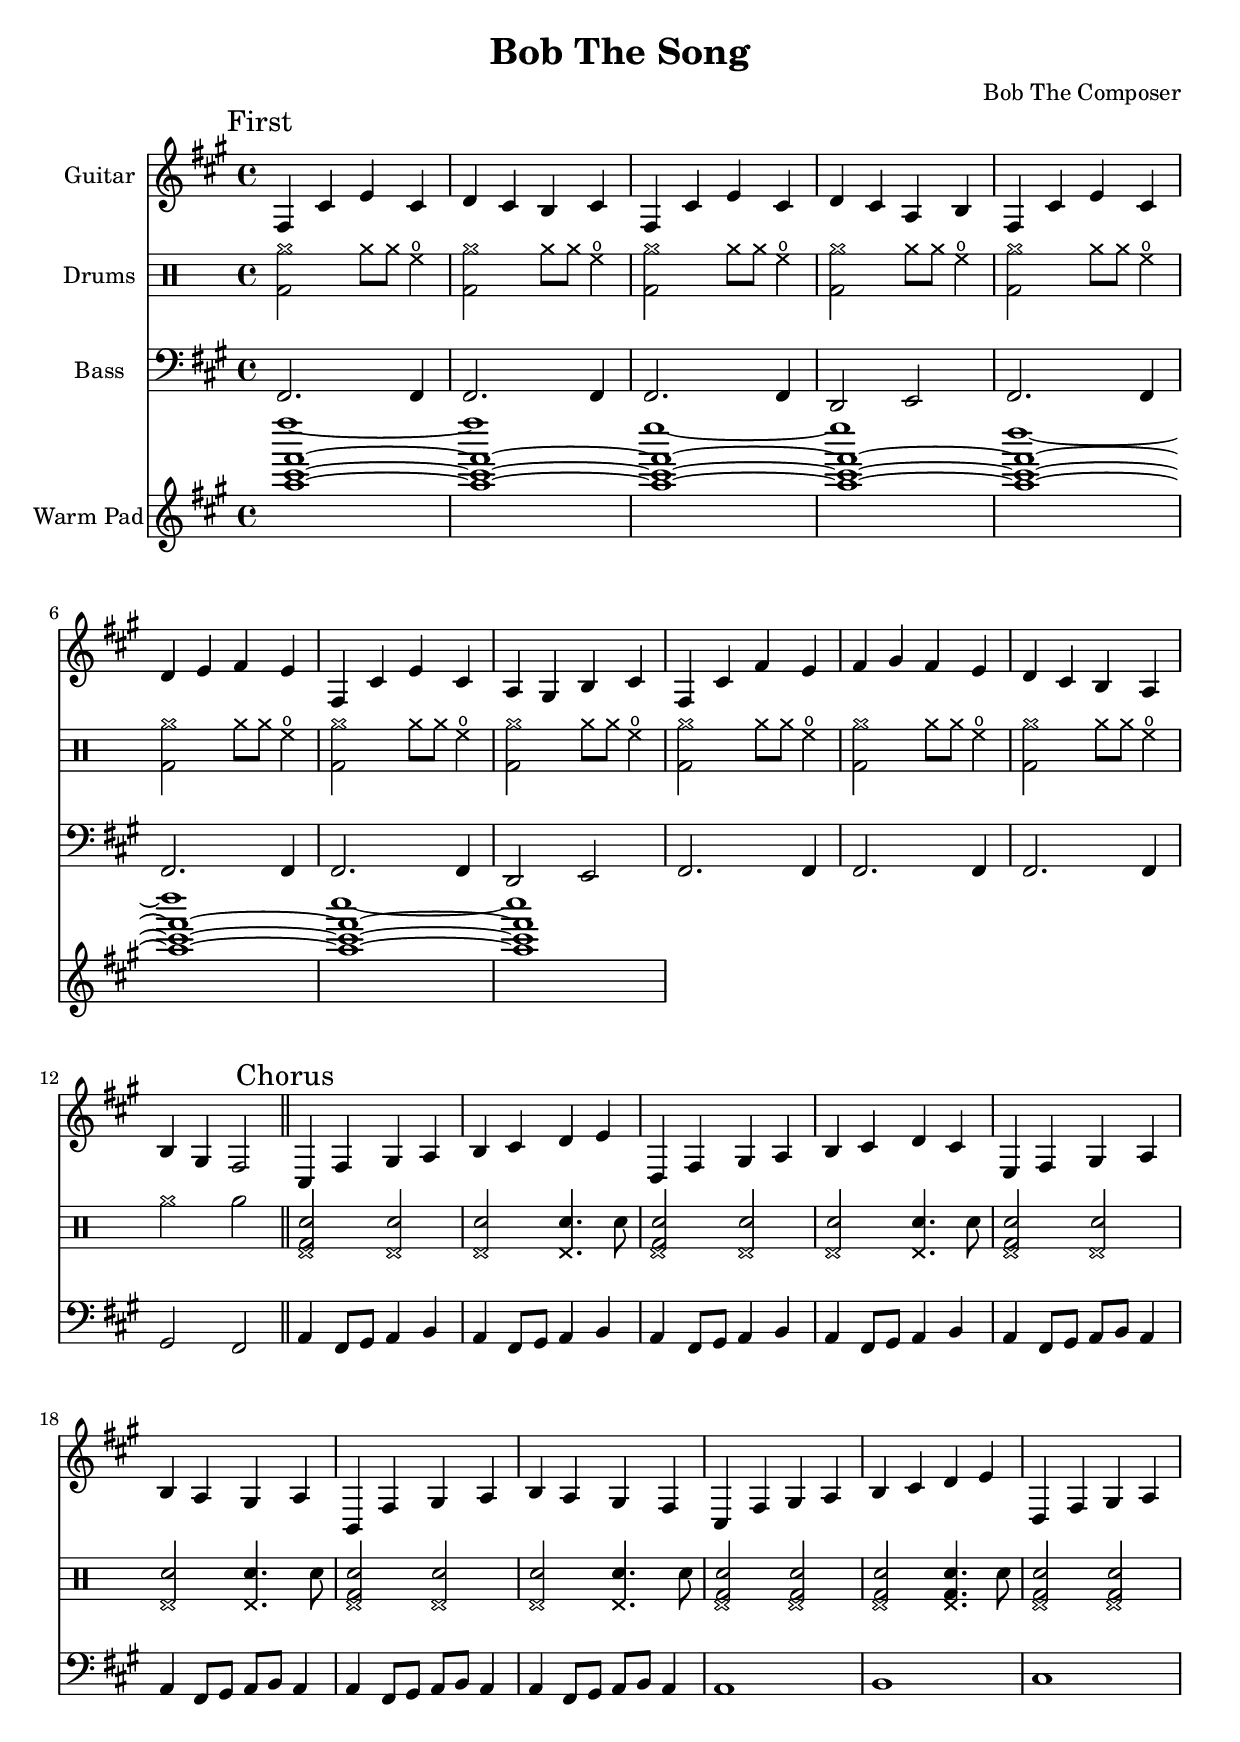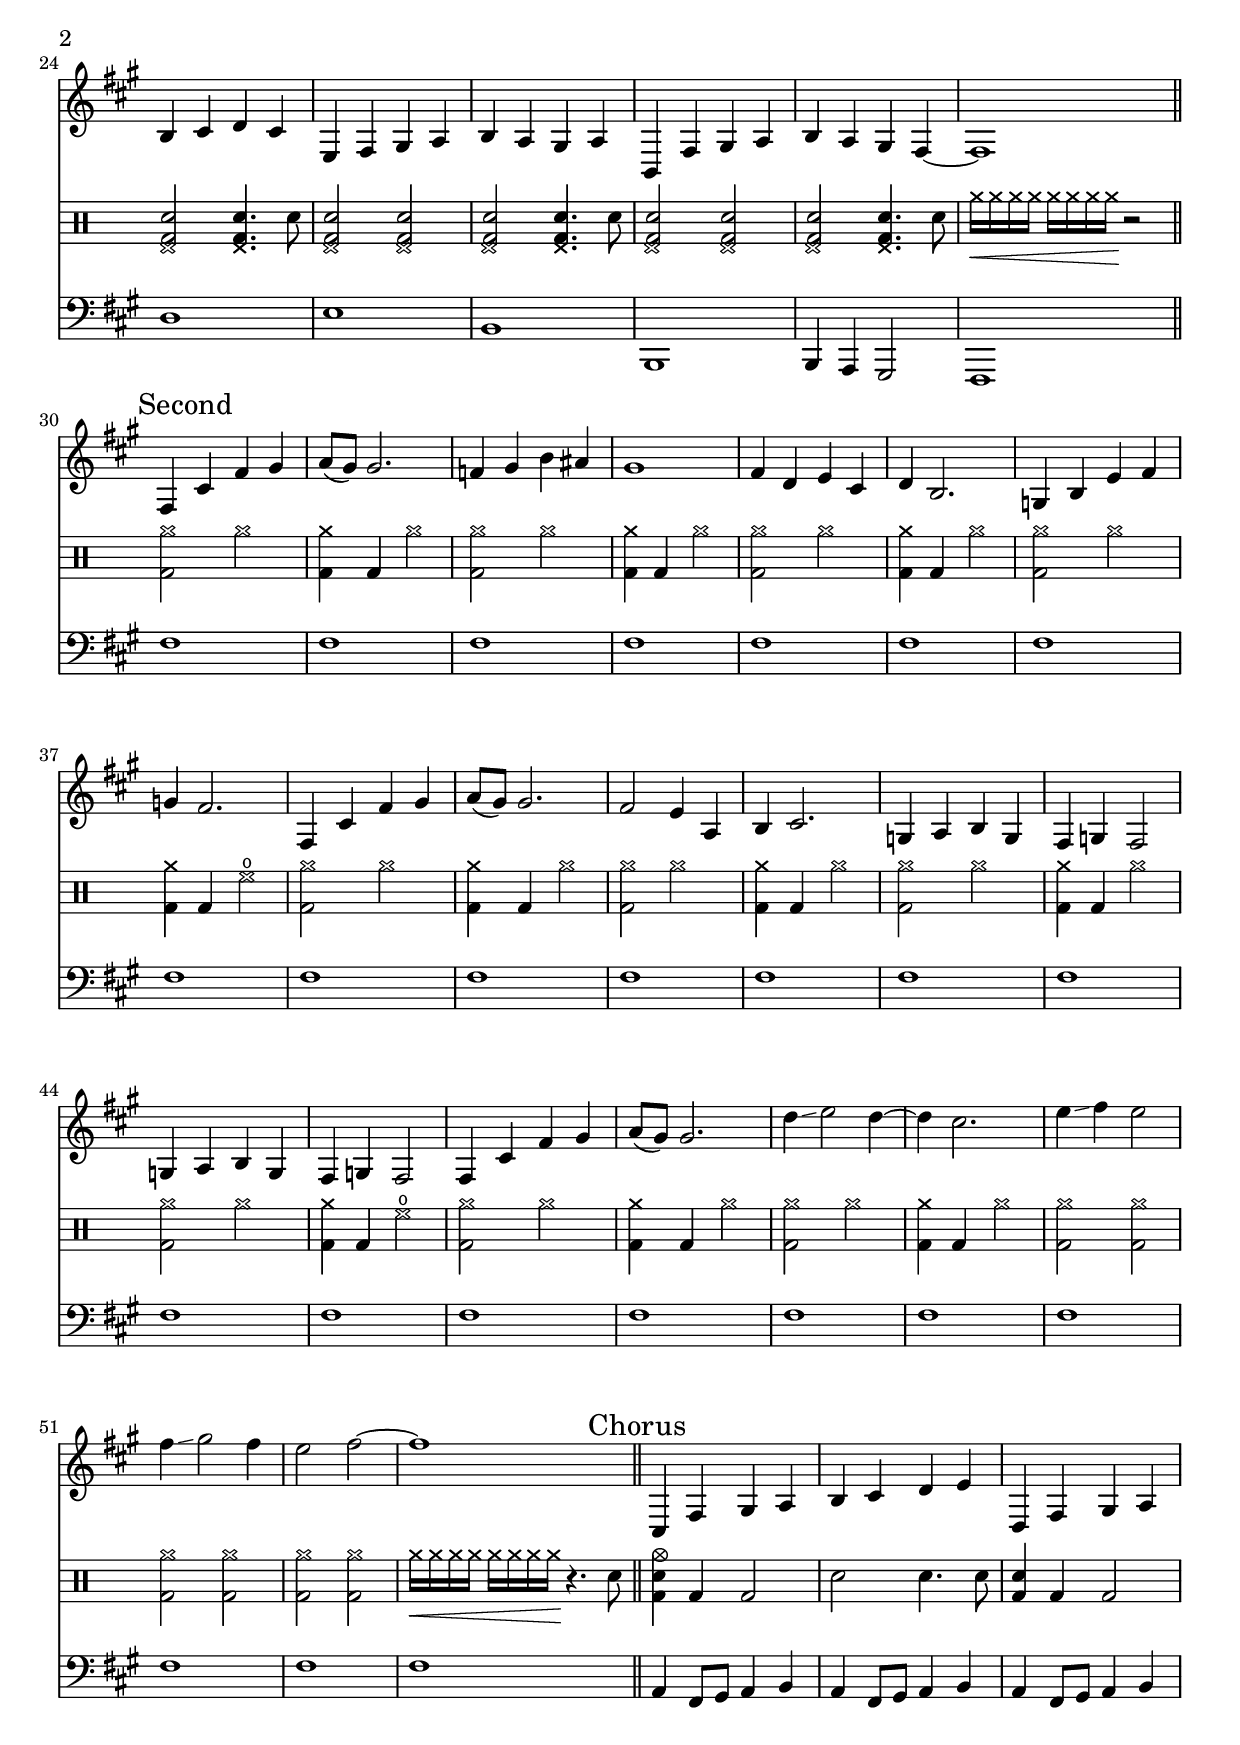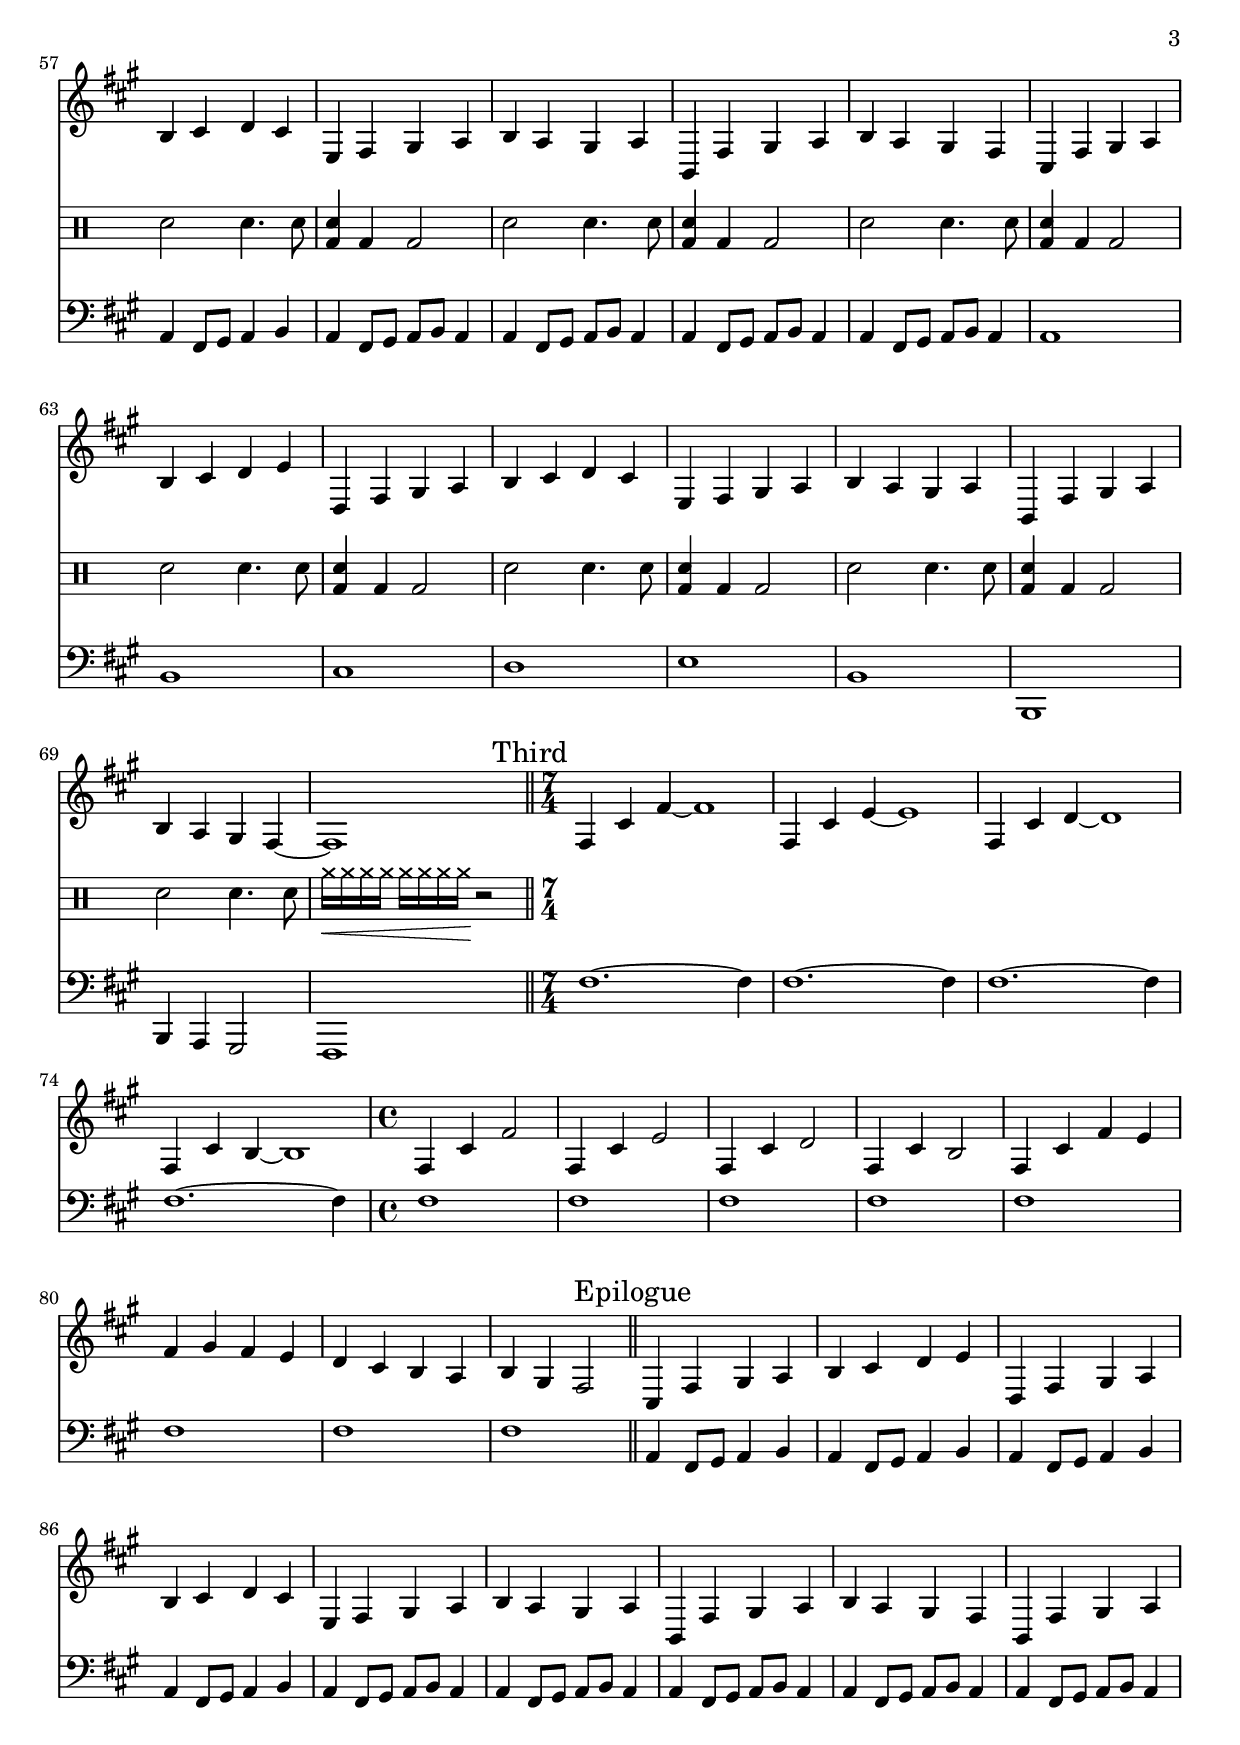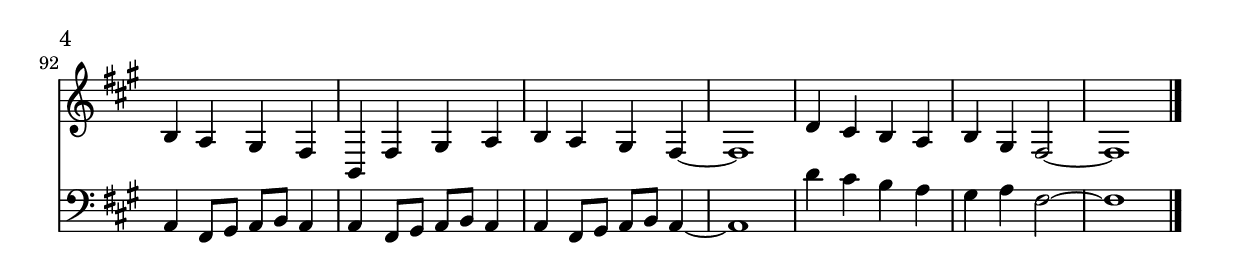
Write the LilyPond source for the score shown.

\version "2.19.82"

\header {
  title = "Bob The Song"
  composer = "Bob The Composer"
}

g_first = \relative fis {
  fis4 cis' e cis | d cis b cis |
  fis, cis' e cis | d cis a b |
  fis cis' e cis | d e fis e |
  fis, cis' e cis | a gis b cis |
  fis, cis' fis e | fis gis fis e | d cis b a | b gis fis2 |
}

b_first = \relative c {
  fis,2. fis4 | fis2. fis4 |
  fis2. fis4 | d2 e2 |

  fis2. fis4 | fis2. fis4 |
  fis2. fis4 | d2 e2 |

  fis2. fis4 | fis2. fis4 |
  fis2. fis4 | gis2 fis2 |
}

d_first = \drummode {
  \repeat unfold 11 { <bd cymra>2 cymra8 cymra8 hho4 | }
  cymra2 rb2 |
}

g_chorus = \relative fis {
  cis4 fis gis a | b cis d e |
  d, fis gis a | b cis d cis |
  e, fis gis a | b a gis a |
  b, fis' gis a | b a gis fis |

  cis fis gis a | b cis d e |
  d, fis gis a | b cis d cis |
  e, fis gis a | b a gis a |

  b, fis' gis a | b4 a gis fis~ | fis1 |
}

b_chorus = \relative c, {
  a'4 fis8 gis8 a4 b4 |
  a4 fis8 gis8 a4 b4 |
  a4 fis8 gis8 a4 b4 |
  a4 fis8 gis8 a4 b4 |

  a4 fis8 gis8 a8 b8 a4 |
  a4 fis8 gis8 a8 b8 a4 |
  a4 fis8 gis8 a8 b8 a4 |
  a4 fis8 gis8 a8 b8 a4 |

  a1 | b1 | cis1 | d1 |
  e1 | b1 | b,1 | b4 a gis2 | fis1 |
}

d_chorus_first = \drummode {
  \repeat unfold 4 { <hhp bd sn>2 <hhp sn>2 | <hhp sn>2 <hhp sn>4. sn8 | }
  \repeat unfold 4 { <hhp bd sn>2 <hhp bd sn>2 | <hhp bd sn>2 <hhp bd sn>4. sn8 | }
  cymra16\< \repeat unfold 6 cymra cymra\! r2 |
}


g_second = \relative fis {
  fis4 cis' fis gis | a8( gis) gis2. |
  f4 gis b ais | gis1 |
  fis4 d e cis | d b2. |
  g4 b e fis | g fis2. |

  fis,4 cis' fis gis | a8( gis) gis2. |
  fis2 e4 a, | b cis2. |
  g4 a b g | fis g fis2 | g4 a b g | fis g fis2 |

  fis4 cis' fis gis | a8( gis) gis2. |
  d'4\glissando e2 d4~ | d4 cis2. |
  e4\glissando fis4 e2 | fis4\glissando gis2 fis4 | e2 fis2~ | fis1 |
}

b_second = \relative c {
  fis1 | fis1 |
  fis1 | fis1 |
  fis1 | fis1 |
  fis1 | fis1 |

  fis1 | fis1 |
  fis1 | fis1 |
  fis1 | fis1 | fis1 | fis1 |

  fis1 | fis1 |
  fis1 | fis1 |
  fis1 | fis1 | fis1 | fis1 |
}

d_second = \drummode {
  \repeat unfold 3 { <cymra bd>2 cymra | <cymra bd>4 bd cymra2 | }
  <cymra bd>2 cymra | <cymra bd>4 bd hho2 |

  \repeat unfold 3 { <cymra bd>2 cymra | <cymra bd>4 bd cymra2 | }
  <cymra bd>2 cymra | <cymra bd>4 bd hho2 |

  \repeat unfold 2 { <cymra bd>2 cymra | <cymra bd>4 bd cymra2 | }
  \repeat unfold 3 { <cymra bd>2 <cymra bd> | }
  cymra16\< \repeat unfold 6 cymra cymra\! r4. sn8 |
}

d_chorus_second = \drummode {
  <cymc sn bd>4 bd bd2 | sn2 sn4. sn8 |
  \repeat unfold 7 { <sn bd>4 bd bd2 | sn2 sn4. sn8 | }
  cymra16\< \repeat unfold 6 cymra cymra\! r2 |
}


g_third = \relative fis {
  \time 7/4
  fis4 cis' fis~ fis1 |
  fis,4 cis' e~ e1 |
  fis,4 cis' d~ d1 |
  fis,4 cis' b~ b1 |

  \time 4/4
  fis4 cis' fis2 |
  fis,4 cis' e2 |
  fis,4 cis' d2 |
  fis,4 cis' b2 |

  fis4 cis' fis e | fis gis fis e | d cis b a | b gis fis2 |
}

b_third = \relative c {
  \time 7/4
  fis1.~ fis4 | fis1.~ fis4 | fis1.~ fis4 | fis1.~ fis4 |

  \time 4/4
  fis1 | fis1 | fis1 | fis1 |
  fis1 | fis1 | fis1 | fis1 |
}


g_epilogue = \relative fis {
  cis4 fis gis a | b cis d e |
  d, fis gis a | b cis d cis |
  e, fis gis a | b a gis a |

  b, fis' gis a | b a gis fis |
  b, fis' gis a | b a gis fis |
  b, fis' gis a | b a gis fis~ | fis1 |

  d'4 cis b a | b gis fis2~ | fis1 |
}

b_epilogue = \relative c {
  a4 fis8 gis8 a4 b4 | a4 fis8 gis8 a4 b4 |
  a4 fis8 gis8 a4 b4 | a4 fis8 gis8 a4 b4 |
  a4 fis8 gis8 a8 b8 a4 | a4 fis8 gis8 a8 b8 a4 |

  a4 fis8 gis8 a8 b8 a4 | a4 fis8 gis8 a8 b8 a4 |
  a4 fis8 gis8 a8 b8 a4 | a4 fis8 gis8 a8 b8 a4 |
  a4 fis8 gis8 a8 b8 a4 | a4 fis8 gis8 a8 b8 a4~ | a1 |

  d'4 cis b a | gis a fis2~ | fis1 |
}


\score {
  <<
    {
      \new Staff \with {
	instrumentName = #"Guitar"
	midiInstrument = #"electric guitar (clean)"
      }

      \key fis \minor

      \mark "First" \g_first \bar "||"
      \mark "Chorus" \g_chorus \bar "||"
      \mark "Second" \g_second \bar "||"
      \mark "Chorus" \g_chorus \bar "||"
      \mark "Third" \g_third \bar "||"
      \mark "Epilogue" \g_epilogue \bar "|."
    }

    {
      \new DrumStaff \with { instrumentName = #"Drums" }
      \d_first
      \d_chorus_first
      \d_second
      \d_chorus_second
    }

    {
      \new Staff \with {
        instrumentName = #"Bass"
        midiInstrument = #"electric bass (finger)"
      }
      \key fis \minor
      \clef bass

      %% If the bass sounds an octave higher in MIDI, uncomment this
      %% I think something is wrong with my soundfonts
      %% \transpose c c, {
        \b_first
        \b_chorus
        \b_second
        \b_chorus
        \b_third
        \b_epilogue
      %% }
    }

  {
      \new Staff \with {
        instrumentName = #"Warm Pad"
        midiInstrument = #"pad 2 (warm)"
      }
      \key fis \minor
      \clef treble

      \relative c''' {
        <<
          { \repeat unfold 7 { <fis cis a>1~ | }
            <fis cis a>1 | }
          \\
          { fis'1~ | fis |
            e~ | e |
            d~ | d |
            cis~ | cis | }
        >>
      }
  }

  >>

  \layout {}
  \midi { \tempo 4 = 200 }
}
